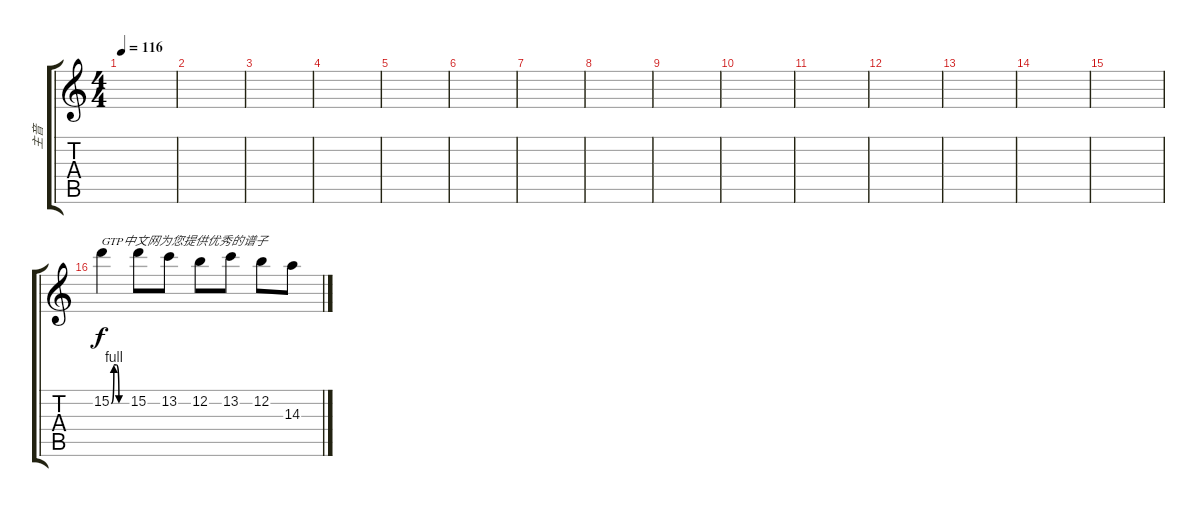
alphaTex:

\track ("主音" "主音") {instrument distortionguitar}
\staff {score tabs}
\tuning (E4 B3 G3 D3 A2 E2) {hide}
\ts (4 4)
\tempo 116
\clef g2
\ks c
|
|
|
|
|
|
|
|
|
|
|
|
|
|
|
15.2{be (custom 0 0 10 4 20 4 30 0 60 0)}.4{txt "GTP中文网为您提供优秀的谱子"} 15.2.8 13.2.8 12.2.8 13.2.8 12.2.8 14.3.8
